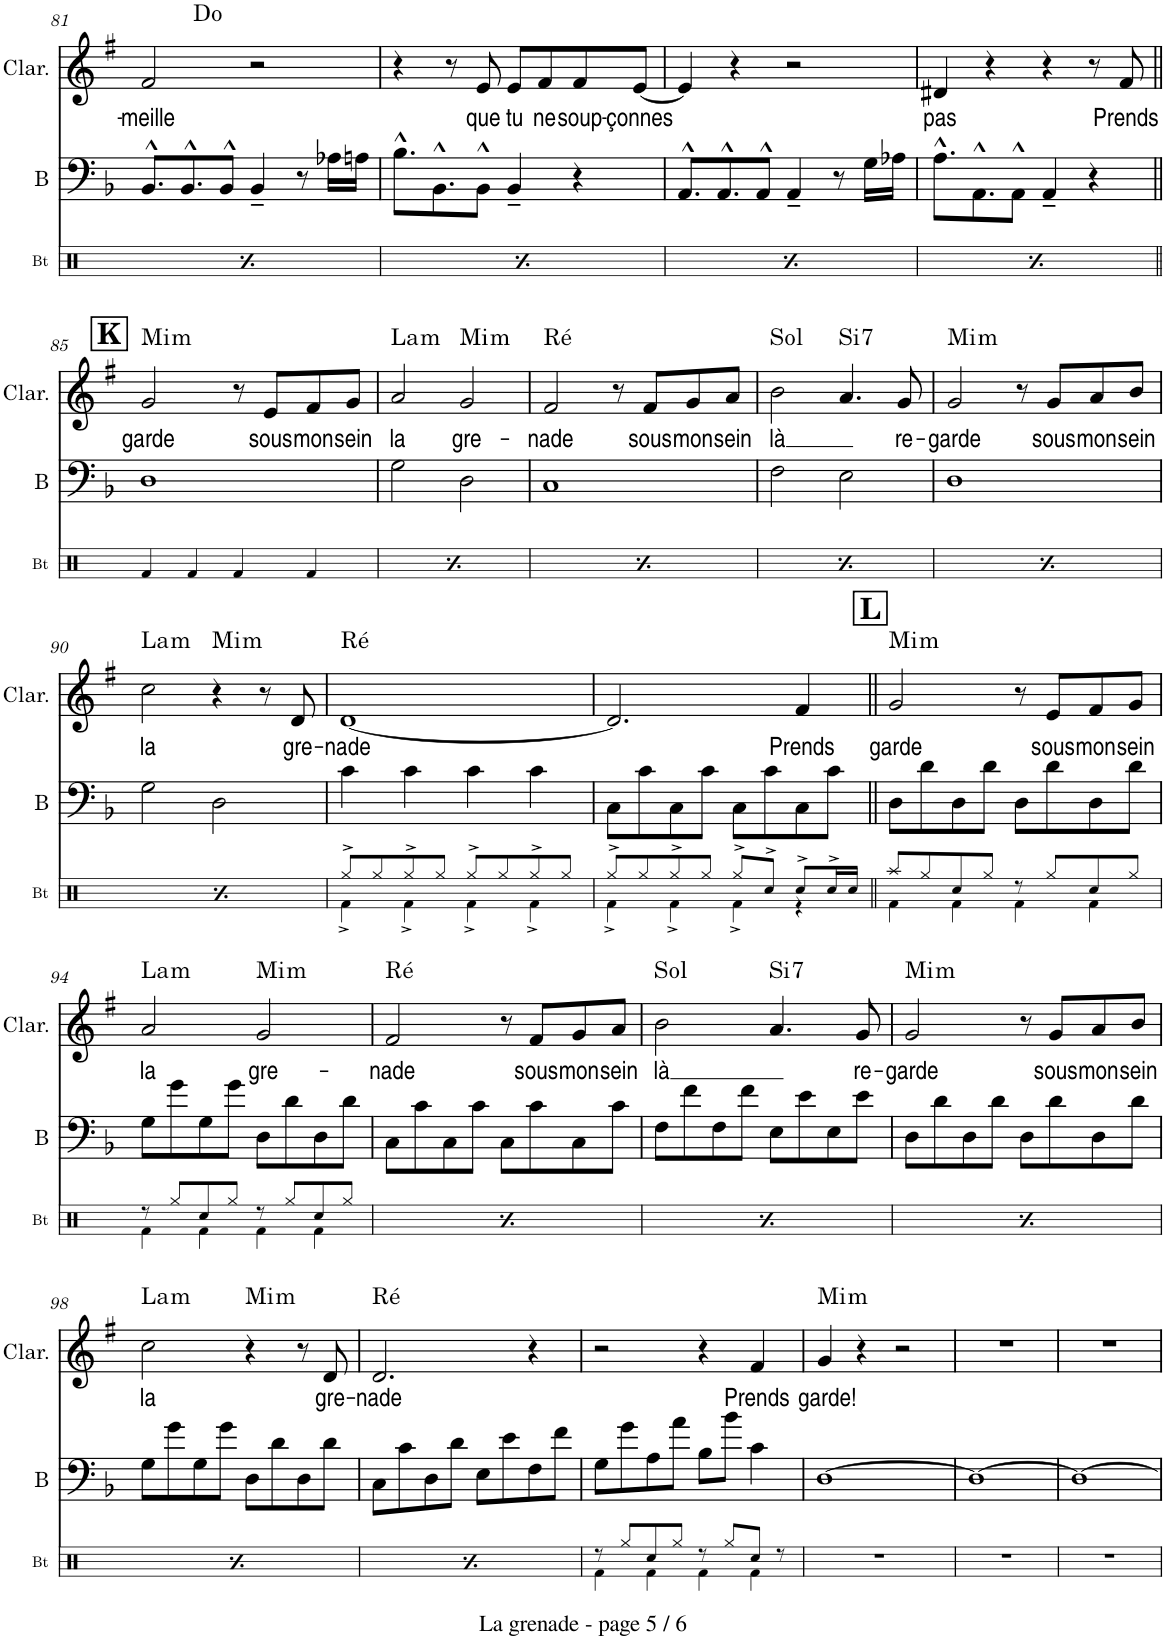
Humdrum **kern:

**kern	**kern	**kern	**text	**harte
*part3	*part2	*part1	*part1	*part1
*staff3	*staff2	*staff1	*staff1	*
*I"Batterie	*I"Basse électrique	*I"Clarinette	*	*
*I'Bt	*I'B	*I'Clar.	*	*
!!LO:PB:g=z
*clefX	*clefF4	*clefG2	*	*
*	*Trd7c12	*Trd1c2	*	*
*k[]	*k[b-]	*k[f#]	*	*
*M4/4	*M4/4	*M4/4	*	*
=81	=81	=81	=81	=81
*^	*	*	*	*
!	!	!	!	!LO:LY:b	!
*	*	*	*^	*	*
4r	4Rf\	8.BB-^^/L	2f#/	4ryy	-meille	.
.	.	8.BB-^^/	.	.	.	.
4Rcc/	4Rf\	.	.	2.ryy	.	C:maj
.	.	8BB-^^/J	.	.	.	.
4r	4Rf\	4BB-~/	2r	.	.	.
4Rcc/	4Rf\	8r	.	.	.	.
.	.	16A-X\LL	.	.	.	.
.	.	16An\JJ	.	.	.	.
*	*	*	*v	*v	*	*
=82	=82	=82	=82	=82	=82
4r	4Rf\	8.B-^^\L	4r	.	.
.	.	8.BB-^^\	.	.	.
4Rcc/	4Rf\	.	8r	.	.
!	!	!	!	!LO:LY:b	!
.	.	8BB-^^\J	8e/	que	.
!	!	!	!	!LO:LY:b	!
4r	4Rf\	4BB-~/	8e/L	tu	.
!	!	!	!	!LO:LY:b	!
.	.	.	8f#/	ne	.
!	!	!	!	!LO:LY:b	!
4Rcc/	4Rf\	4r	8f#/	soup-	.
!	!	!	!	!LO:LY:b	!
.	.	.	[8e/J	-çonnes	.
=83	=83	=83	=83	=83	=83
4r	4Rf\	8.AA^^/L	4e/]	.	.
.	.	8.AA^^/	.	.	.
4Rcc/	4Rf\	.	4r	.	.
.	.	8AA^^/J	.	.	.
4r	4Rf\	4AA~/	2r	.	.
4Rcc/	4Rf\	8r	.	.	.
.	.	16G\LL	.	.	.
.	.	16A-X\JJ	.	.	.
=84	=84	=84	=84	=84	=84
!	!	!	!	!LO:LY:b	!
4r	4Rf\	8.A^^\L	4d#X/	pas	.
.	.	8.AA^^\	.	.	.
4Rcc/	4Rf\	.	4r	.	.
.	.	8AA^^\J	.	.	.
4r	4Rf\	4AA~/	4r	.	.
4Rcc/	4Rf\	4r	8r	.	.
!	!	!	!	!LO:LY:b	!
.	.	.	8f#/	Prends	.
*v	*v	*	*	*	*
!!LO:LB:g=z
!!LO:REH:place=s1:a:B:cj:fs=14:t=K
=85||	=85||	=85||	=85||	=85||
!	!	!	!LO:LY:b	!LO:H:kt=m
4Rf/	1D	2g/	garde	E:min
4Rf/	.	.	.	.
4Rf/	.	8r	.	.
!	!	!	!LO:LY:b	!
.	.	8e/L	sous	.
!	!	!	!LO:LY:b	!
4Rf/	.	8f#/	mon	.
!	!	!	!LO:LY:b	!
.	.	8g/J	sein	.
=86	=86	=86	=86	=86
!	!	!	!LO:LY:b	!LO:H:kt=m
4Rf/	2G\	2a/	la	A:min
4Rf/	.	.	.	.
!	!	!	!LO:LY:b	!LO:H:kt=m
4Rf/	2D\	2g/	gre-	E:min
4Rf/	.	.	.	.
=87	=87	=87	=87	=87
!	!	!	!LO:LY:b	!
4Rf/	1C	2f#/	-nade	D:maj
4Rf/	.	.	.	.
4Rf/	.	8r	.	.
!	!	!	!LO:LY:b	!
.	.	8f#/L	sous	.
!	!	!	!LO:LY:b	!
4Rf/	.	8g/	mon	.
!	!	!	!LO:LY:b	!
.	.	8a/J	sein	.
=88	=88	=88	=88	=88
!	!	!	!LO:LY:b	!
4Rf/	2F\	2b\	là	G:maj
4Rf/	.	.	.	.
!	!	!	!	!LO:H:kt=7
4Rf/	2E\	4.a/	.	B:7
4Rf/	.	.	.	.
!	!	!	!LO:LY:b	!
.	.	8g/	re-	.
=89	=89	=89	=89	=89
!	!	!	!LO:LY:b	!LO:H:kt=m
4Rf/	1D	2g/	-garde	E:min
4Rf/	.	.	.	.
4Rf/	.	8r	.	.
!	!	!	!LO:LY:b	!
.	.	8g/L	sous	.
!	!	!	!LO:LY:b	!
4Rf/	.	8a/	mon	.
!	!	!	!LO:LY:b	!
.	.	8b/J	sein	.
!!LO:LB:g=z
=90	=90	=90	=90	=90
!	!	!	!LO:LY:b	!LO:H:kt=m
4Rf/	2G\	2cc\	la	A:min
4Rf/	.	.	.	.
!	!	!	!	!LO:H:kt=m
4Rf/	2D\	4r	.	E:min
4Rf/	.	8r	.	.
!	!	!	!LO:LY:b	!
.	.	8d/	gre-	.
=91	=91	=91	=91	=91
*^	*	*	*	*
!	!	!	!	!LO:LY:b	!
8Rgg^/L	4Rf^\	4c\	[1d	-nade	D:maj
8Rgg/	.	.	.	.	.
8Rgg^/	4Rf^\	4c\	.	.	.
8Rgg/J	.	.	.	.	.
8Rgg^/L	4Rf^\	4c\	.	.	.
8Rgg/	.	.	.	.	.
8Rgg^/	4Rf^\	4c\	.	.	.
8Rgg/J	.	.	.	.	.
=92	=92	=92	=92	=92	=92
8Rgg^/L	4Rf^\	8C\L	2.d/]	.	.
8Rgg/	.	8c\	.	.	.
8Rgg^/	4Rf^\	8C\	.	.	.
8Rgg/J	.	8c\J	.	.	.
8Rgg^/L	4Rf^\	8C\L	.	.	.
8Rcc^/J	.	8c\	.	.	.
!	!	!	!	!LO:LY:b	!
8Rcc^/L	4r	8C\	4f#/	Prends	.
16Rcc^/L	.	8c\J	.	.	.
16Rcc/JJ	.	.	.	.	.
!!LO:REH:place=s1:a:B:cj:fs=14:t=L
=93||	=93||	=93||	=93||	=93||	=93||
!	!	!	!	!LO:LY:b	!LO:H:kt=m
8Raa/L	4Rf\	8D\L	2g/	garde	E:min
8Rgg/	.	8d\	.	.	.
8Rcc/	4Rf\	8D\	.	.	.
8Rgg/J	.	8d\J	.	.	.
8r	4Rf\	8D\L	8r	.	.
!	!	!	!	!LO:LY:b	!
8Rgg/L	.	8d\	8e/L	sous	.
!	!	!	!	!LO:LY:b	!
8Rcc/	4Rf\	8D\	8f#/	mon	.
!	!	!	!	!LO:LY:b	!
8Rgg/J	.	8d\J	8g/J	sein	.
!!LO:LB:g=z
=94	=94	=94	=94	=94	=94
!	!	!	!	!LO:LY:b	!LO:H:kt=m
8r	4Rf\	8G\L	2a/	la	A:min
8Rgg/L	.	8g\	.	.	.
8Rcc/	4Rf\	8G\	.	.	.
8Rgg/J	.	8g\J	.	.	.
!	!	!	!	!LO:LY:b	!LO:H:kt=m
8r	4Rf\	8D\L	2g/	gre-	E:min
8Rgg/L	.	8d\	.	.	.
8Rcc/	4Rf\	8D\	.	.	.
8Rgg/J	.	8d\J	.	.	.
=95	=95	=95	=95	=95	=95
!	!	!	!	!LO:LY:b	!
8r	4Rf\	8C\L	2f#/	-nade	D:maj
8Rgg/L	.	8c\	.	.	.
8Rcc/	4Rf\	8C\	.	.	.
8Rgg/J	.	8c\J	.	.	.
8r	4Rf\	8C\L	8r	.	.
!	!	!	!	!LO:LY:b	!
8Rgg/L	.	8c\	8f#/L	sous	.
!	!	!	!	!LO:LY:b	!
8Rcc/	4Rf\	8C\	8g/	mon	.
!	!	!	!	!LO:LY:b	!
8Rgg/J	.	8c\J	8a/J	sein	.
=96	=96	=96	=96	=96	=96
!	!	!	!	!LO:LY:b	!
8r	4Rf\	8F\L	2b\	là	G:maj
8Rgg/L	.	8f\	.	.	.
8Rcc/	4Rf\	8F\	.	.	.
8Rgg/J	.	8f\J	.	.	.
!	!	!	!	!	!LO:H:kt=7
8r	4Rf\	8E\L	4.a/	.	B:7
8Rgg/L	.	8e\	.	.	.
8Rcc/	4Rf\	8E\	.	.	.
!	!	!	!	!LO:LY:b	!
8Rgg/J	.	8e\J	8g/	re-	.
=97	=97	=97	=97	=97	=97
!	!	!	!	!LO:LY:b	!LO:H:kt=m
8r	4Rf\	8D\L	2g/	-garde	E:min
8Rgg/L	.	8d\	.	.	.
8Rcc/	4Rf\	8D\	.	.	.
8Rgg/J	.	8d\J	.	.	.
8r	4Rf\	8D\L	8r	.	.
!	!	!	!	!LO:LY:b	!
8Rgg/L	.	8d\	8g/L	sous	.
!	!	!	!	!LO:LY:b	!
8Rcc/	4Rf\	8D\	8a/	mon	.
!	!	!	!	!LO:LY:b	!
8Rgg/J	.	8d\J	8b/J	sein	.
!!LO:LB:g=z
=98	=98	=98	=98	=98	=98
!	!	!	!	!LO:LY:b	!LO:H:kt=m
8r	4Rf\	8G\L	2cc\	la	A:min
8Rgg/L	.	8g\	.	.	.
8Rcc/	4Rf\	8G\	.	.	.
8Rgg/J	.	8g\J	.	.	.
!	!	!	!	!	!LO:H:kt=m
8r	4Rf\	8D\L	4r	.	E:min
8Rgg/L	.	8d\	.	.	.
8Rcc/	4Rf\	8D\	8r	.	.
!	!	!	!	!LO:LY:b	!
8Rgg/J	.	8d\J	8d/	gre-	.
=99	=99	=99	=99	=99	=99
!	!	!	!	!LO:LY:b	!
8r	4Rf\	8C\L	2.d/	-nade	D:maj
8Rgg/L	.	8c\	.	.	.
8Rcc/	4Rf\	8D\	.	.	.
8Rgg/J	.	8d\J	.	.	.
8r	4Rf\	8E\L	.	.	.
8Rgg/L	.	8e\	.	.	.
8Rcc/	4Rf\	8F\	4r	.	.
8Rgg/J	.	8f\J	.	.	.
=100	=100	=100	=100	=100	=100
8r	4Rf\	8G\L	2r	.	.
8Rgg/L	.	8g\	.	.	.
8Rcc/	4Rf\	8A\	.	.	.
8Rgg/J	.	8a\J	.	.	.
8r	4Rf\	8B-\L	4r	.	.
8Rgg/L	.	8b-\J	.	.	.
!	!	!	!	!LO:LY:b	!
8Rcc/J	4Rf\	4c\	4f#/	Prends	.
8r	.	.	.	.	.
*v	*v	*	*	*	*
=101	=101	=101	=101	=101
!	!	!	!LO:LY:b	!LO:H:kt=m
1r	[1D	4g/	garde!	E:min
.	.	4r	.	.
.	.	2r	.	.
=102	=102	=102	=102	=102
1r	1D_	1r	.	.
=103	=103	=103	=103	=103
1r	1D_	1r	.	.
=	=	=	=	=
*-	*-	*-	*-	*-
